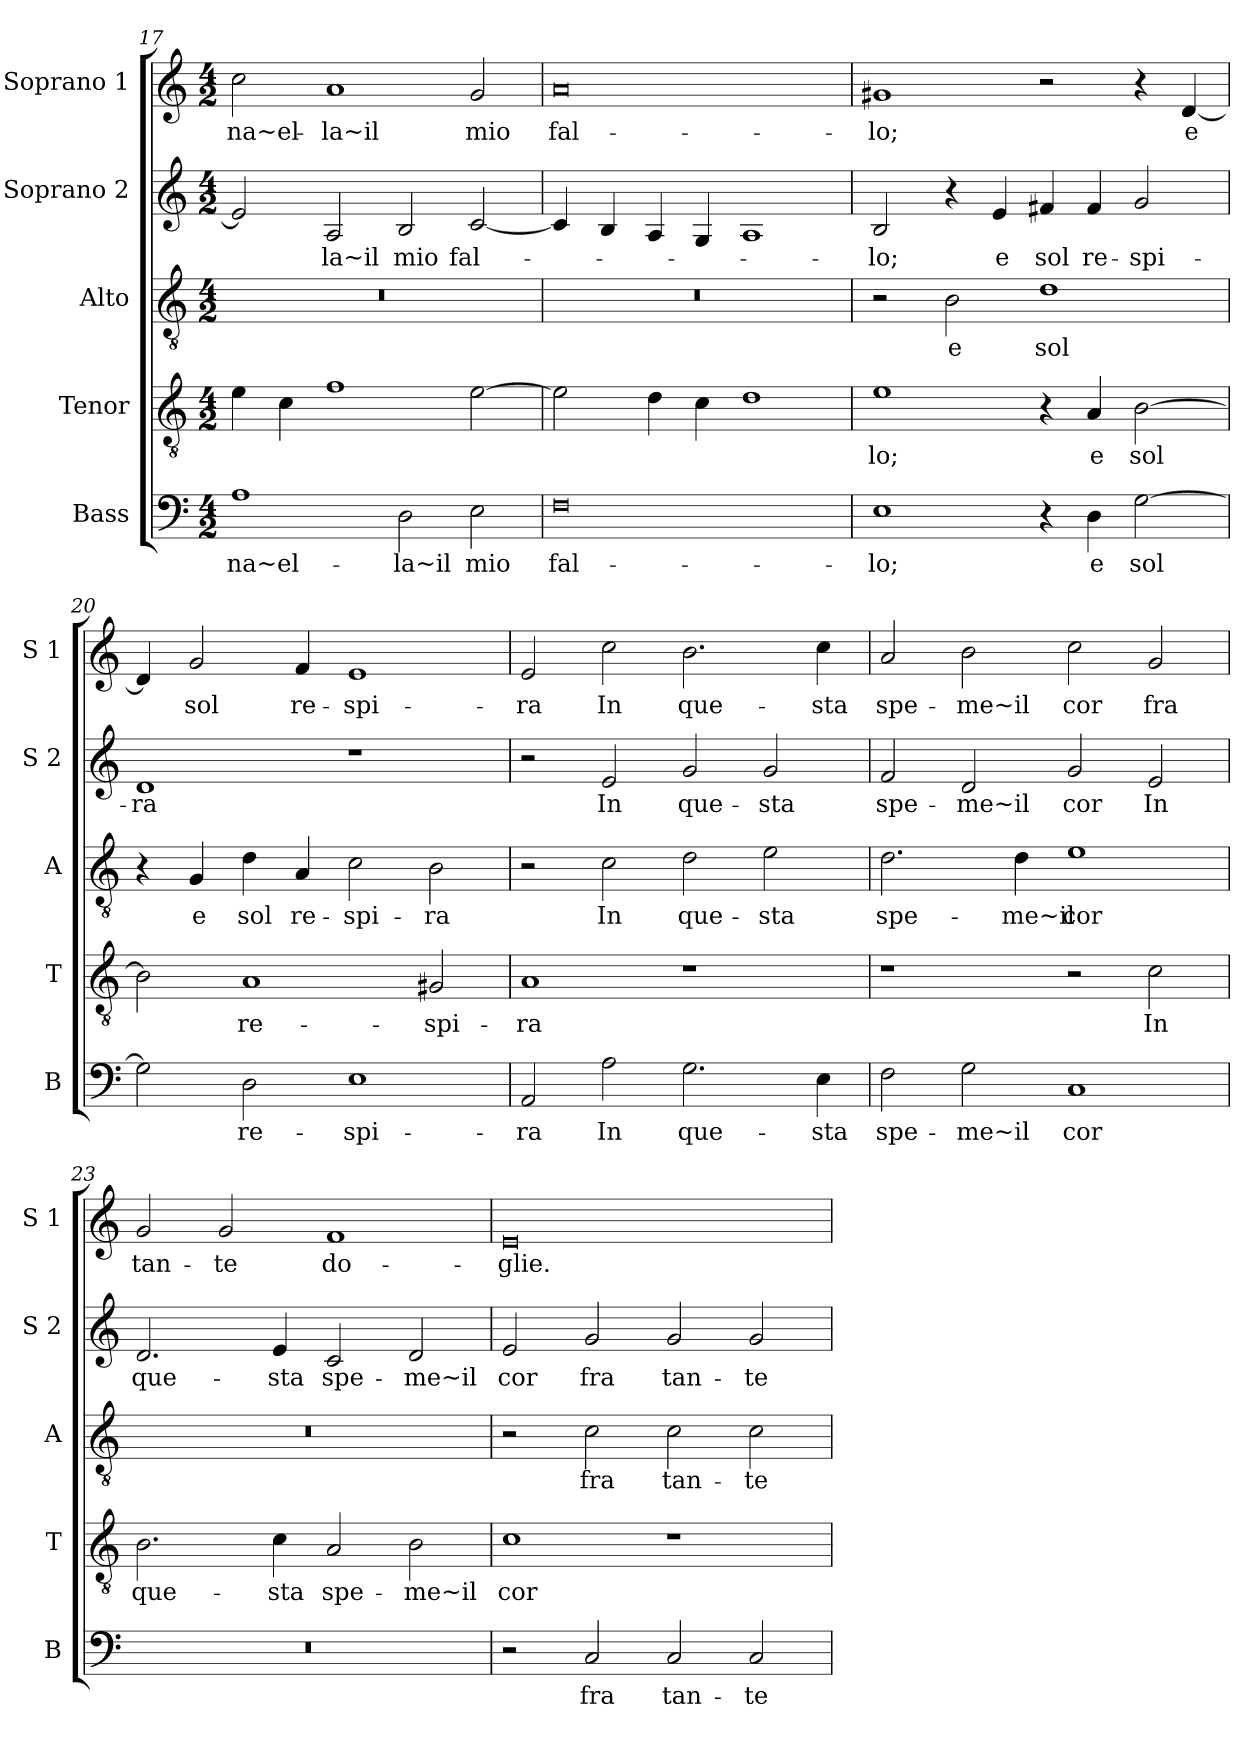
**kern	**text	**kern	**text	**kern	**text	**kern	**text	**kern	**text
*part5	*part5	*part4	*part4	*part3	*part3	*part2	*part2	*part1	*part1
*staff5	*staff5	*staff4	*staff4	*staff3	*staff3	*staff2	*staff2	*staff1	*staff1
*I"Bass	*	*I"Tenor	*	*I"Alto	*	*I"Soprano 2	*	*I"Soprano 1	*
*I'B	*	*I'T	*	*I'A	*	*I'S 2	*	*I'S 1	*
*clefF4	*	*clefGv2	*	*clefGv2	*	*clefG2	*	*clefG2	*
*k[]	*	*k[]	*	*k[]	*	*k[]	*	*k[]	*
*C:	*	*C:	*	*C:	*	*C:	*	*C:	*
*M4/2	*	*M4/2	*	*M4/2	*	*M4/2	*	*M4/2	*
=17	=17	=17	=17	=17	=17	=17	=17	=17	=17
1A	-na~el-	4e\	.	0r	.	2e/]	.	2cc\	-na~el-
.	.	4c\	.	.	.	.	.	.	.
.	.	1f	.	.	.	2A/	-la~il	1a	-la~il
2D\	-la~il	.	.	.	.	2B/	mio	.	.
2E\	mio	[2e\	.	.	.	[2c/	fal-	2g/	mio
=18	=18	=18	=18	=18	=18	=18	=18	=18	=18
0F	fal-	2e\]	.	0r	.	4c/]	.	0a	fal-
.	.	.	.	.	.	4B/	.	.	.
.	.	4d\	.	.	.	4A/	.	.	.
.	.	4c\	.	.	.	4G/	.	.	.
.	.	1d	.	.	.	1A	.	.	.
=19	=19	=19	=19	=19	=19	=19	=19	=19	=19
1E	-lo;	1e	-lo;	2r	.	2B/	-lo;	1g#X	-lo;
.	.	.	.	2B\	e	4r	.	.	.
.	.	.	.	.	.	4e/	e	.	.
4r	.	4r	.	1d	sol	4f#X/	sol	2r	.
4D\	e	4A/	e	.	.	4f#/	re-	.	.
[2G\	sol	[2B\	sol	.	.	2g/	-spi-	4r	.
.	.	.	.	.	.	.	.	[4d/	e
!!LO:LB:g=z
=20	=20	=20	=20	=20	=20	=20	=20	=20	=20
2G\]	.	2B\]	.	4r	.	1d	-ra	4d/]	.
.	.	.	.	4G/	e	.	.	2g/	sol
2D\	re-	1A	re-	4d\	sol	.	.	.	.
.	.	.	.	4A/	re-	.	.	4f/	re-
1E	-spi-	.	.	2c\	-spi-	1r	.	1e	-spi-
.	.	2G#X/	-spi-	2B\	-ra	.	.	.	.
=21	=21	=21	=21	=21	=21	=21	=21	=21	=21
2AA/	-ra	1A	-ra	2r	.	2r	.	2e/	-ra
2A\	In	.	.	2c\	In	2e/	In	2cc\	In
2.G\	que-	1r	.	2d\	que-	2g/	que-	2.b\	que-
.	.	.	.	2e\	-sta	2g/	-sta	.	.
4E\	-sta	.	.	.	.	.	.	4cc\	-sta
=22	=22	=22	=22	=22	=22	=22	=22	=22	=22
2F\	spe-	1r	.	2.d\	spe-	2f/	spe-	2a/	spe-
2G\	-me~il	.	.	.	.	2d/	-me~il	2b\	-me~il
.	.	.	.	4d\	-me~il	.	.	.	.
1C	cor	2r	.	1e	cor	2g/	cor	2cc\	cor
.	.	2c\	In	.	.	2e/	In	2g/	fra
=23	=23	=23	=23	=23	=23	=23	=23	=23	=23
0r	.	2.B\	que-	0r	.	2.d/	que-	2g/	tan-
.	.	.	.	.	.	.	.	2g/	-te
.	.	4c\	-sta	.	.	4e/	-sta	.	.
.	.	2A/	spe-	.	.	2c/	spe-	1f	do-
.	.	2B\	-me~il	.	.	2d/	-me~il	.	.
!!LO:PB:g=z
=24	=24	=24	=24	=24	=24	=24	=24	=24	=24
2r	.	1c	cor	2r	.	2e/	cor	0e	-glie.
2C/	fra	.	.	2c\	fra	2g/	fra	.	.
2C/	tan-	1r	.	2c\	tan-	2g/	tan-	.	.
2C/	-te	.	.	2c\	-te	2g/	-te	.	.
=	=	=	=	=	=	=	=	=	=
*-	*-	*-	*-	*-	*-	*-	*-	*-	*-
